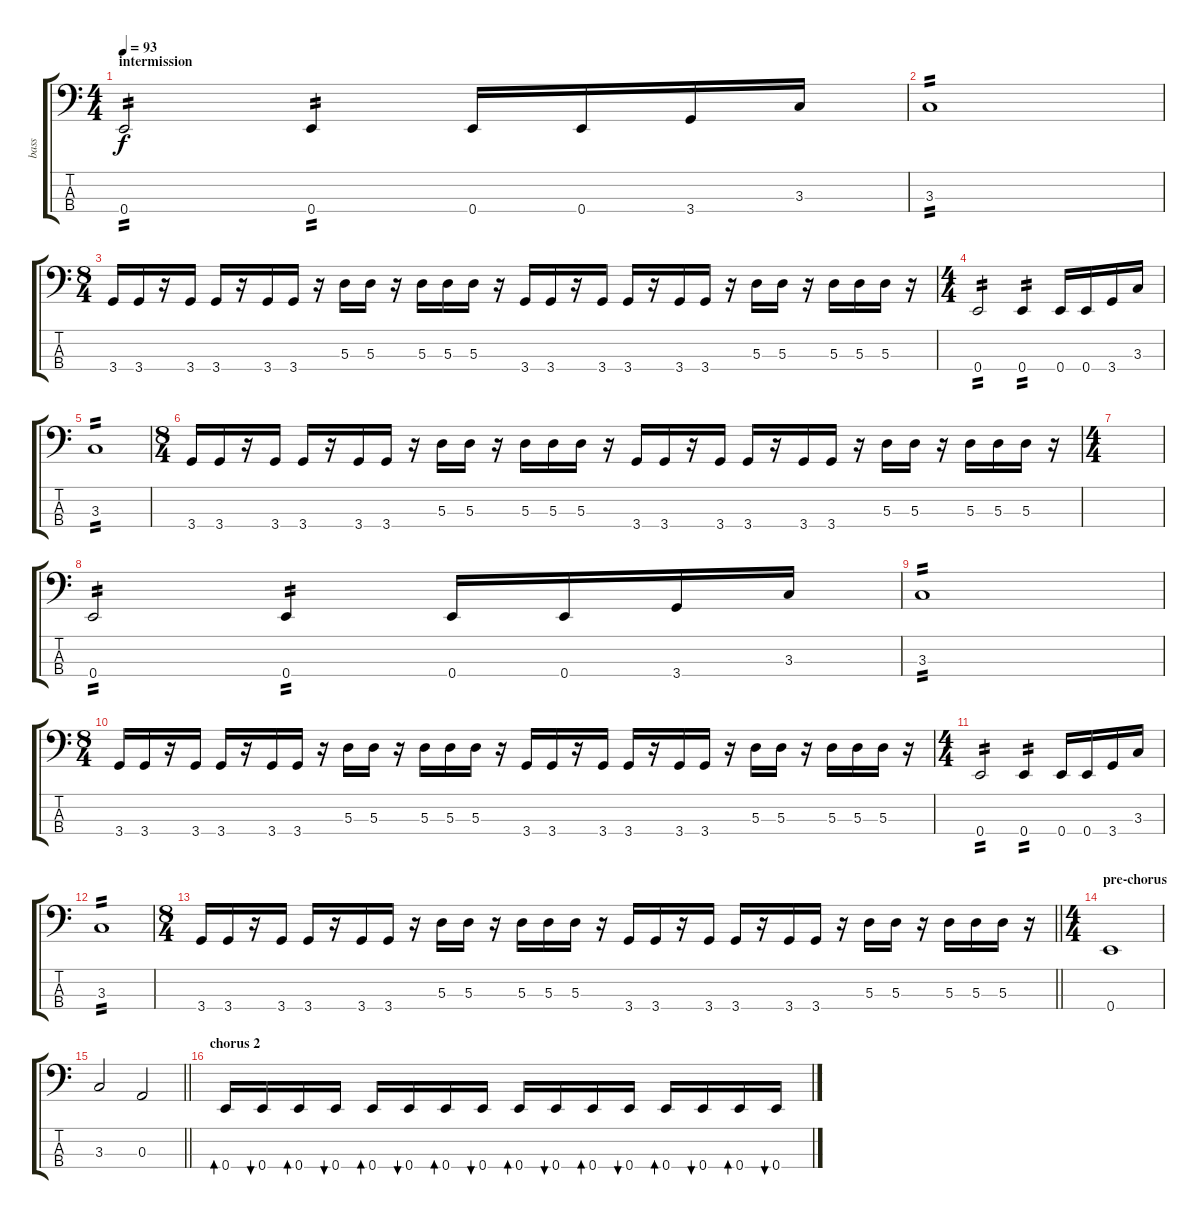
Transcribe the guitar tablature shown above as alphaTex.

\track ("bass" "bass") {instrument electricbasspick}
\staff {score tabs}
\tuning (G2 D2 A1 E1) {hide}
\ts (4 4)
\section ("" "intermission")
\tempo 93
\clef f4
\ks c
0.4.2{tp 2 dy f} 0.4.4{tp 2} 0.4.16 0.4.16 3.4.16 3.3.16 |
3.3.1{tp 2} |
\ts (8 4)
3.4.16 3.4.16 r.16 3.4.16 3.4.16 r.16 3.4.16 3.4.16 r.16 5.3.16 5.3.16 r.16 5.3.16 5.3.16 5.3.16 r.16 3.4.16 3.4.16 r.16 3.4.16 3.4.16 r.16 3.4.16 3.4.16 r.16 5.3.16 5.3.16 r.16 5.3.16 5.3.16 5.3.16 r.16 |
\ts (4 4)
0.4.2{tp 2} 0.4.4{tp 2} 0.4.16 0.4.16 3.4.16 3.3.16 |
3.3.1{tp 2} |
\ts (8 4)
3.4.16 3.4.16 r.16 3.4.16 3.4.16 r.16 3.4.16 3.4.16 r.16 5.3.16 5.3.16 r.16 5.3.16 5.3.16 5.3.16 r.16 3.4.16 3.4.16 r.16 3.4.16 3.4.16 r.16 3.4.16 3.4.16 r.16 5.3.16 5.3.16 r.16 5.3.16 5.3.16 5.3.16 r.16 |
\ts (4 4)
|
0.4.2{tp 2} 0.4.4{tp 2} 0.4.16 0.4.16 3.4.16 3.3.16 |
3.3.1{tp 2} |
\ts (8 4)
3.4.16 3.4.16 r.16 3.4.16 3.4.16 r.16 3.4.16 3.4.16 r.16 5.3.16 5.3.16 r.16 5.3.16 5.3.16 5.3.16 r.16 3.4.16 3.4.16 r.16 3.4.16 3.4.16 r.16 3.4.16 3.4.16 r.16 5.3.16 5.3.16 r.16 5.3.16 5.3.16 5.3.16 r.16 |
\ts (4 4)
0.4.2{tp 2} 0.4.4{tp 2} 0.4.16 0.4.16 3.4.16 3.3.16 |
3.3.1{tp 2} |
\ts (8 4)
\barLineRight lightlight
3.4.16 3.4.16 r.16 3.4.16 3.4.16 r.16 3.4.16 3.4.16 r.16 5.3.16 5.3.16 r.16 5.3.16 5.3.16 5.3.16 r.16 3.4.16 3.4.16 r.16 3.4.16 3.4.16 r.16 3.4.16 3.4.16 r.16 5.3.16 5.3.16 r.16 5.3.16 5.3.16 5.3.16 r.16 |
\ts (4 4)
\section ("" "pre-chorus")
0.4.1 |
\barLineRight lightlight
3.3.2 0.3.2 |
\section ("" "chorus 2")
0.4.16{bd 60} 0.4.16{bu 60} 0.4.16{bd 60} 0.4.16{bu 60} 0.4.16{bd 60} 0.4.16{bu 60} 0.4.16{bd 60} 0.4.16{bu 60} 0.4.16{bd 60} 0.4.16{bu 60} 0.4.16{bd 60} 0.4.16{bu 60} 0.4.16{bd 60} 0.4.16{bu 60} 0.4.16{bd 60} 0.4.16{bu 60}
